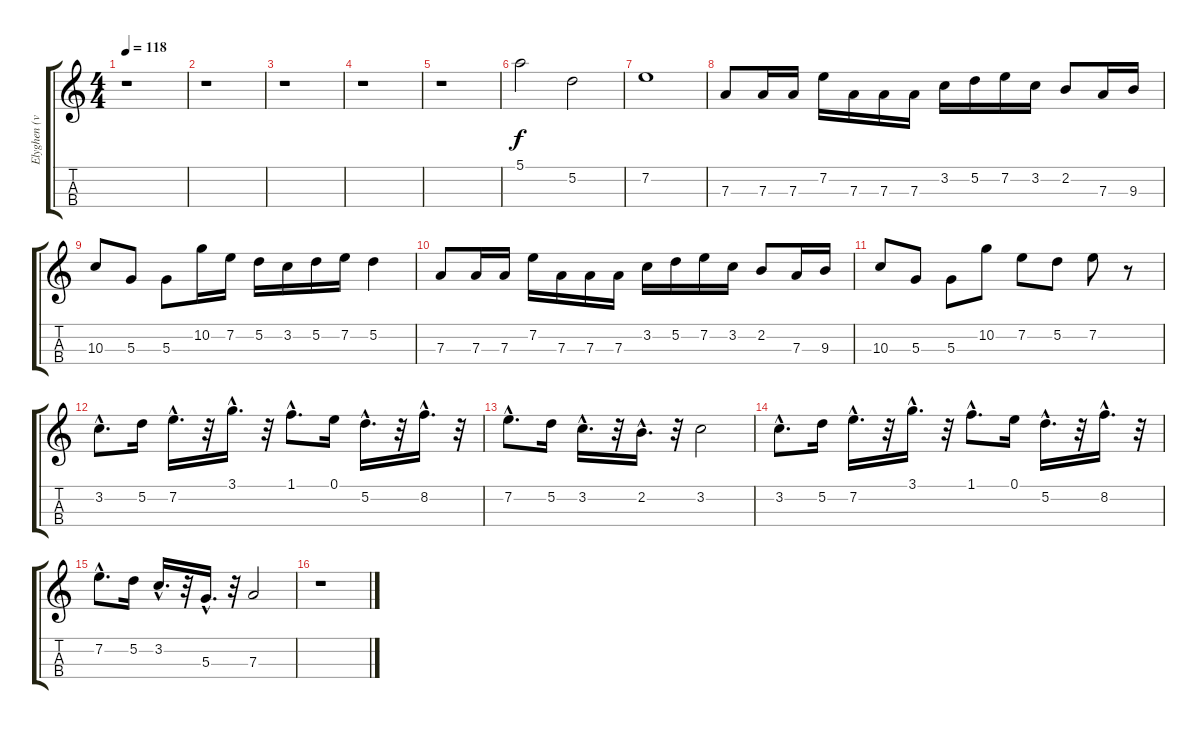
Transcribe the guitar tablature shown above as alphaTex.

\track ("Elyghen (violin)" "Elyghen (v") {instrument violin}
\staff {score tabs}
\tuning (E5 A4 D4 G3) {hide}
\ts (4 4)
\tempo 118
\clef g2
\ks c
r.1{dy f} |
r.1 |
r.1 |
r.1 |
r.1 |
5.1.2 5.2.2 |
7.2.1{volume 2} |
7.3.8{volume 11} 7.3.16 7.3.16 7.2.16 7.3.16 7.3.16 7.3.16 3.2.16 5.2.16 7.2.16 3.2.16 2.2.8 7.3.16 9.3.16 |
10.3.8 5.3.8 5.3.8 10.2.16 7.2.16 5.2.16 3.2.16 5.2.16 7.2.16 5.2.4 |
7.3.8 7.3.16 7.3.16 7.2.16 7.3.16 7.3.16 7.3.16 3.2.16 5.2.16 7.2.16 3.2.16 2.2.8 7.3.16 9.3.16 |
10.3.8 5.3.8 5.3.8 10.2.8 7.2.8 5.2.8 7.2.8 r.8 |
3.2{hac}.8{d} 5.2.16 7.2{hac}.16{d} r.32 3.1{hac}.16{d} r.32 1.1{hac}.8{d} 0.1.16 5.2{hac}.16{d} r.32 8.2{hac}.16{d} r.32 |
7.2{hac}.8{d} 5.2.16 3.2{hac}.16{d} r.32 2.2{hac}.16{d} r.32 3.2.2 |
3.2{hac}.8{d} 5.2.16 7.2{hac}.16{d} r.32 3.1{hac}.16{d} r.32 1.1{hac}.8{d} 0.1.16 5.2{hac}.16{d} r.32 8.2{hac}.16{d} r.32 |
7.2{hac}.8{d} 5.2.16 3.2{hac}.16{d} r.32 5.3{hac}.16{d} r.32 7.3.2 |
r.1
